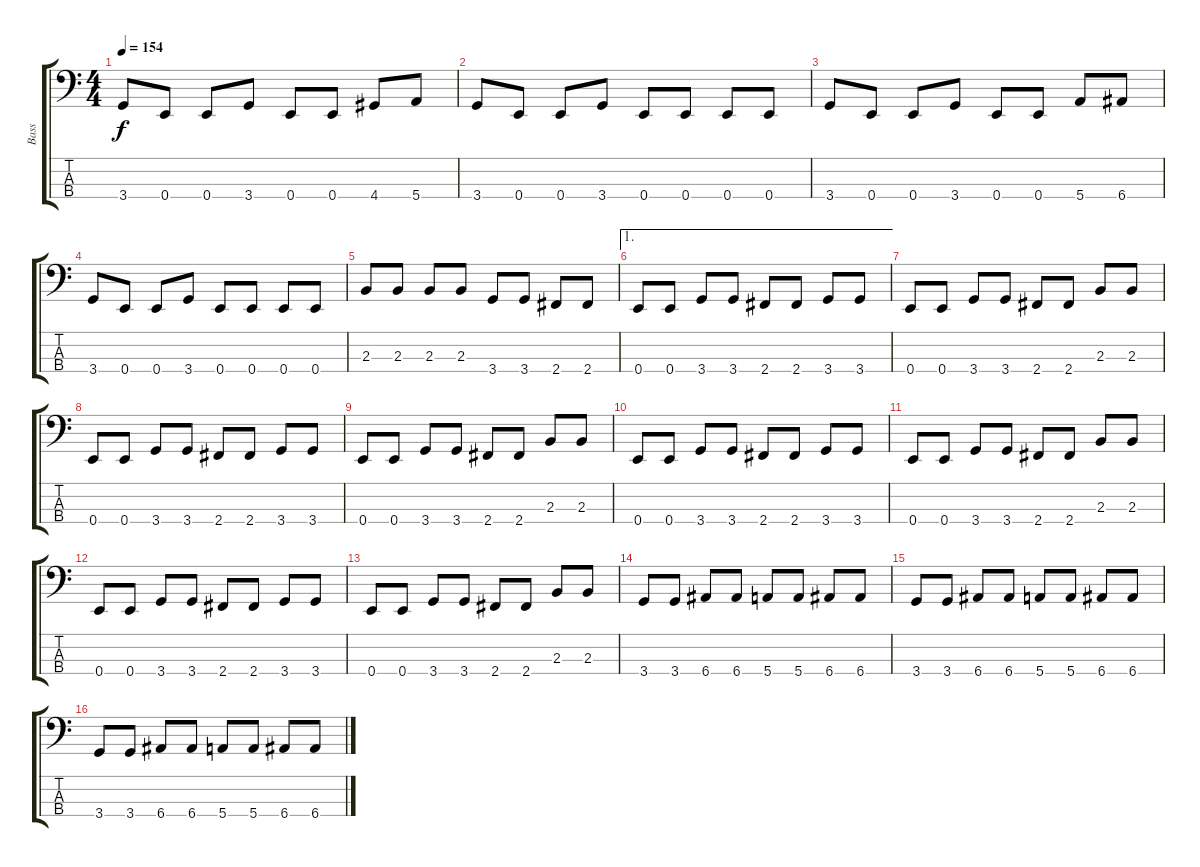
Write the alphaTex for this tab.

\track ("Bass" "Bass") {instrument electricbasspick}
\staff {score tabs}
\tuning (G2 D2 A1 E1) {hide}
\ts (4 4)
\tempo 154
\clef f4
\ks c
3.4.8{dy f} 0.4.8 0.4.8 3.4.8 0.4.8 0.4.8 4.4.8 5.4.8 |
3.4.8 0.4.8 0.4.8 3.4.8 0.4.8 0.4.8 0.4.8 0.4.8 |
3.4.8 0.4.8 0.4.8 3.4.8 0.4.8 0.4.8 5.4.8 6.4.8 |
3.4.8 0.4.8 0.4.8 3.4.8 0.4.8 0.4.8 0.4.8 0.4.8 |
2.3.8 2.3.8 2.3.8 2.3.8 3.4.8 3.4.8 2.4.8 2.4.8 |
\ae 1
0.4.8 0.4.8 3.4.8 3.4.8 2.4.8 2.4.8 3.4.8 3.4.8 |
0.4.8 0.4.8 3.4.8 3.4.8 2.4.8 2.4.8 2.3.8 2.3.8 |
0.4.8 0.4.8 3.4.8 3.4.8 2.4.8 2.4.8 3.4.8 3.4.8 |
0.4.8 0.4.8 3.4.8 3.4.8 2.4.8 2.4.8 2.3.8 2.3.8 |
0.4.8 0.4.8 3.4.8 3.4.8 2.4.8 2.4.8 3.4.8 3.4.8 |
0.4.8 0.4.8 3.4.8 3.4.8 2.4.8 2.4.8 2.3.8 2.3.8 |
0.4.8 0.4.8 3.4.8 3.4.8 2.4.8 2.4.8 3.4.8 3.4.8 |
0.4.8 0.4.8 3.4.8 3.4.8 2.4.8 2.4.8 2.3.8 2.3.8 |
3.4.8 3.4.8 6.4.8 6.4.8 5.4.8 5.4.8 6.4.8 6.4.8 |
3.4.8 3.4.8 6.4.8 6.4.8 5.4.8 5.4.8 6.4.8 6.4.8 |
3.4.8 3.4.8 6.4.8 6.4.8 5.4.8 5.4.8 6.4.8 6.4.8
